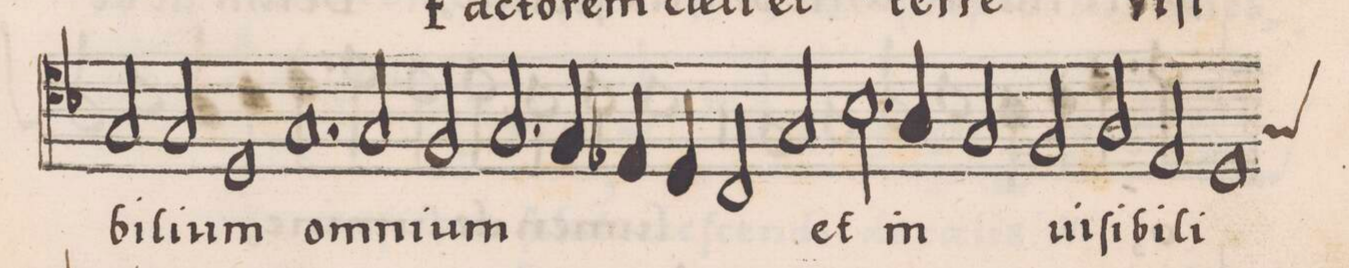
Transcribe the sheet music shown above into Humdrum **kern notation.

**kern	**text
*I"BASSVS	*
*clefC4	*
*k[b-]	*
*met(c|)	*
*M2/1	*
2G/	-bi-
2G/	-li-
1D	-um
=14	=14
1.G	om-
2G/	-ni-
=15	=15
2F/	-um
2.G/	.
4F/	.
4E-X/	.
4D/	.
=16	=16
2C/	.
2G/	et
2.B-\	in-
4A/	.
=17	=17
2G/	-ui-
2F/	-ſi-
2G/	-bi-
2E/	-li-
=18	=18
*custos:G	*
1D	.
*-	*-
